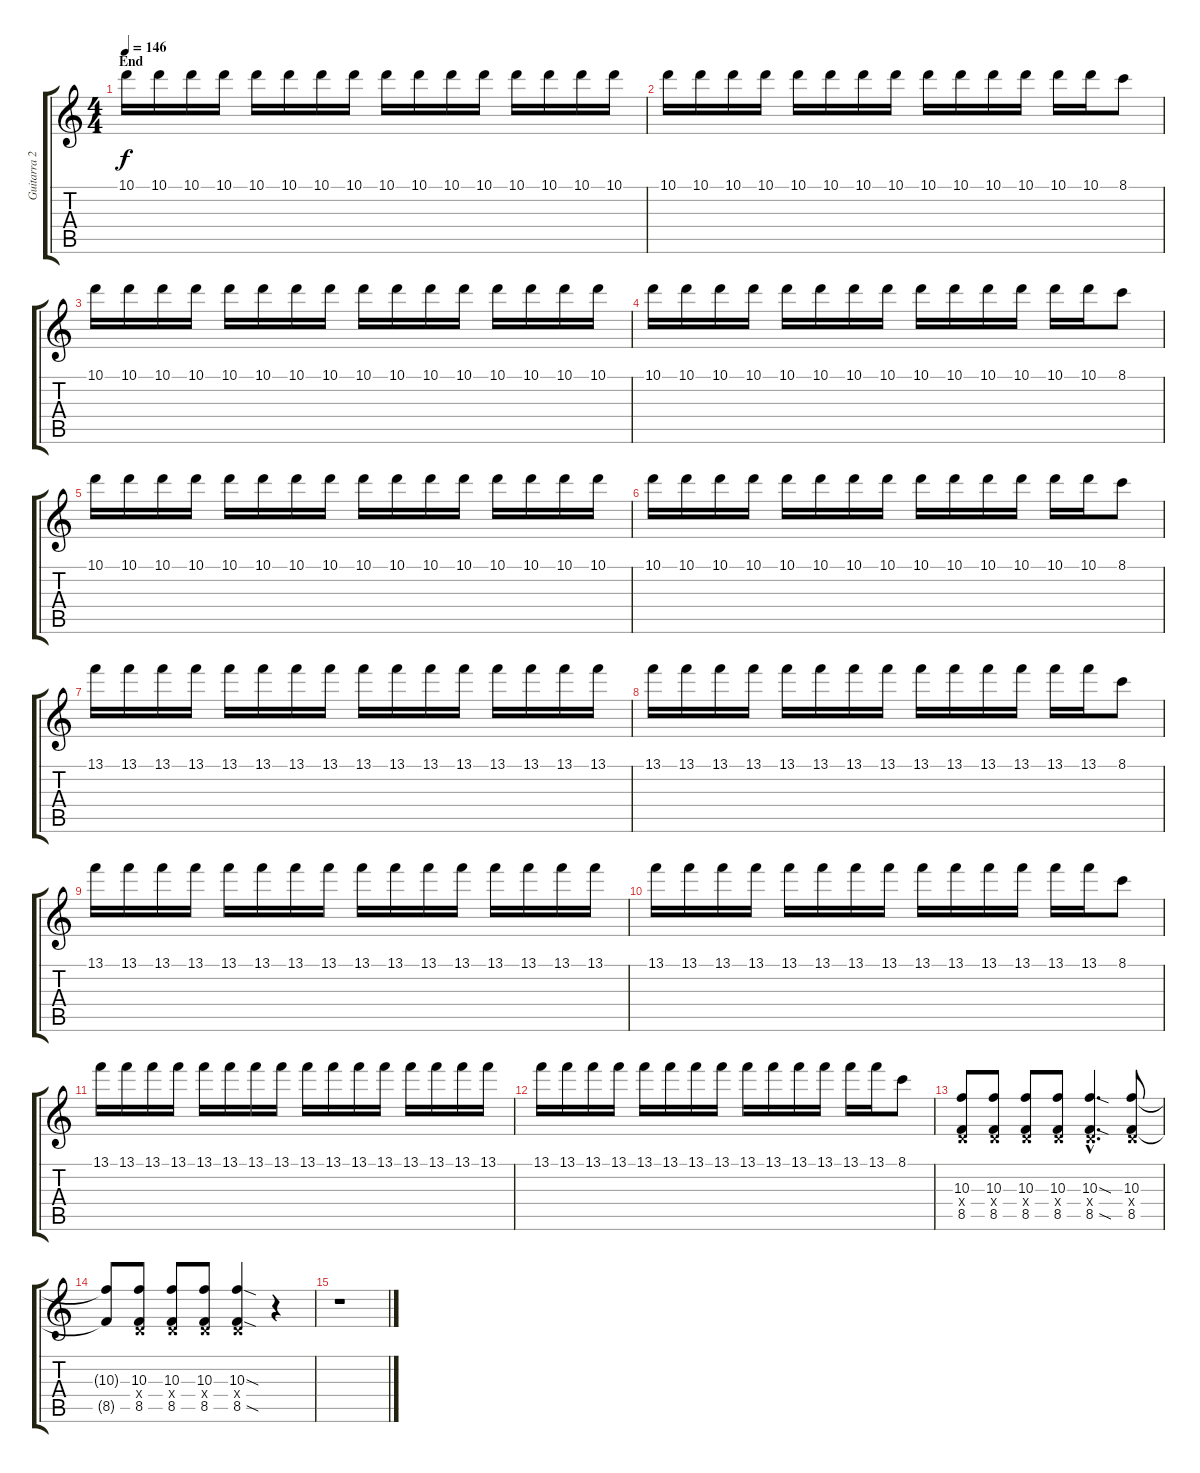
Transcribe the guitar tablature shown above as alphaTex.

\track ("Guitarra 2 - Erik" "Guitarra 2") {instrument overdrivenguitar}
\staff {score tabs}
\tuning (E4 B3 G3 D3 A2 E2) {hide}
\ts (4 4)
\section ("" "End")
\tempo 146
\clef g2
\ks c
10.1.16{dy f} 10.1.16 10.1.16 10.1.16 10.1.16 10.1.16 10.1.16 10.1.16 10.1.16 10.1.16 10.1.16 10.1.16 10.1.16 10.1.16 10.1.16 10.1.16 |
10.1.16 10.1.16 10.1.16 10.1.16 10.1.16 10.1.16 10.1.16 10.1.16 10.1.16 10.1.16 10.1.16 10.1.16 10.1.16 10.1.16 8.1.8 |
10.1.16 10.1.16 10.1.16 10.1.16 10.1.16 10.1.16 10.1.16 10.1.16 10.1.16 10.1.16 10.1.16 10.1.16 10.1.16 10.1.16 10.1.16 10.1.16 |
10.1.16 10.1.16 10.1.16 10.1.16 10.1.16 10.1.16 10.1.16 10.1.16 10.1.16 10.1.16 10.1.16 10.1.16 10.1.16 10.1.16 8.1.8 |
10.1.16 10.1.16 10.1.16 10.1.16 10.1.16 10.1.16 10.1.16 10.1.16 10.1.16 10.1.16 10.1.16 10.1.16 10.1.16 10.1.16 10.1.16 10.1.16 |
10.1.16 10.1.16 10.1.16 10.1.16 10.1.16 10.1.16 10.1.16 10.1.16 10.1.16 10.1.16 10.1.16 10.1.16 10.1.16 10.1.16 8.1.8 |
13.1.16 13.1.16 13.1.16 13.1.16 13.1.16 13.1.16 13.1.16 13.1.16 13.1.16 13.1.16 13.1.16 13.1.16 13.1.16 13.1.16 13.1.16 13.1.16 |
13.1.16 13.1.16 13.1.16 13.1.16 13.1.16 13.1.16 13.1.16 13.1.16 13.1.16 13.1.16 13.1.16 13.1.16 13.1.16 13.1.16 8.1.8 |
13.1.16 13.1.16 13.1.16 13.1.16 13.1.16 13.1.16 13.1.16 13.1.16 13.1.16 13.1.16 13.1.16 13.1.16 13.1.16 13.1.16 13.1.16 13.1.16 |
13.1.16 13.1.16 13.1.16 13.1.16 13.1.16 13.1.16 13.1.16 13.1.16 13.1.16 13.1.16 13.1.16 13.1.16 13.1.16 13.1.16 8.1.8 |
13.1.16 13.1.16 13.1.16 13.1.16 13.1.16 13.1.16 13.1.16 13.1.16 13.1.16 13.1.16 13.1.16 13.1.16 13.1.16 13.1.16 13.1.16 13.1.16 |
13.1.16 13.1.16 13.1.16 13.1.16 13.1.16 13.1.16 13.1.16 13.1.16 13.1.16 13.1.16 13.1.16 13.1.16 13.1.16 13.1.16 8.1.8 |
(10.3 0.4{x} 8.5).8 (10.3 0.4{x} 8.5).8 (10.3 0.4{x} 8.5).8 (10.3 0.4{x} 8.5).8 (10.3{sod hac} 0.4{hac x} 8.5{sod hac}).4{d} (10.3 0.4{x} 8.5).8 |
(10.3{t} 8.5{t}).8 (10.3 0.4{x} 8.5).8 (10.3 0.4{x} 8.5).8 (10.3 0.4{x} 8.5).8 (10.3{sod} 0.4{x} 8.5{sod}).4 r.4 |
r.1
